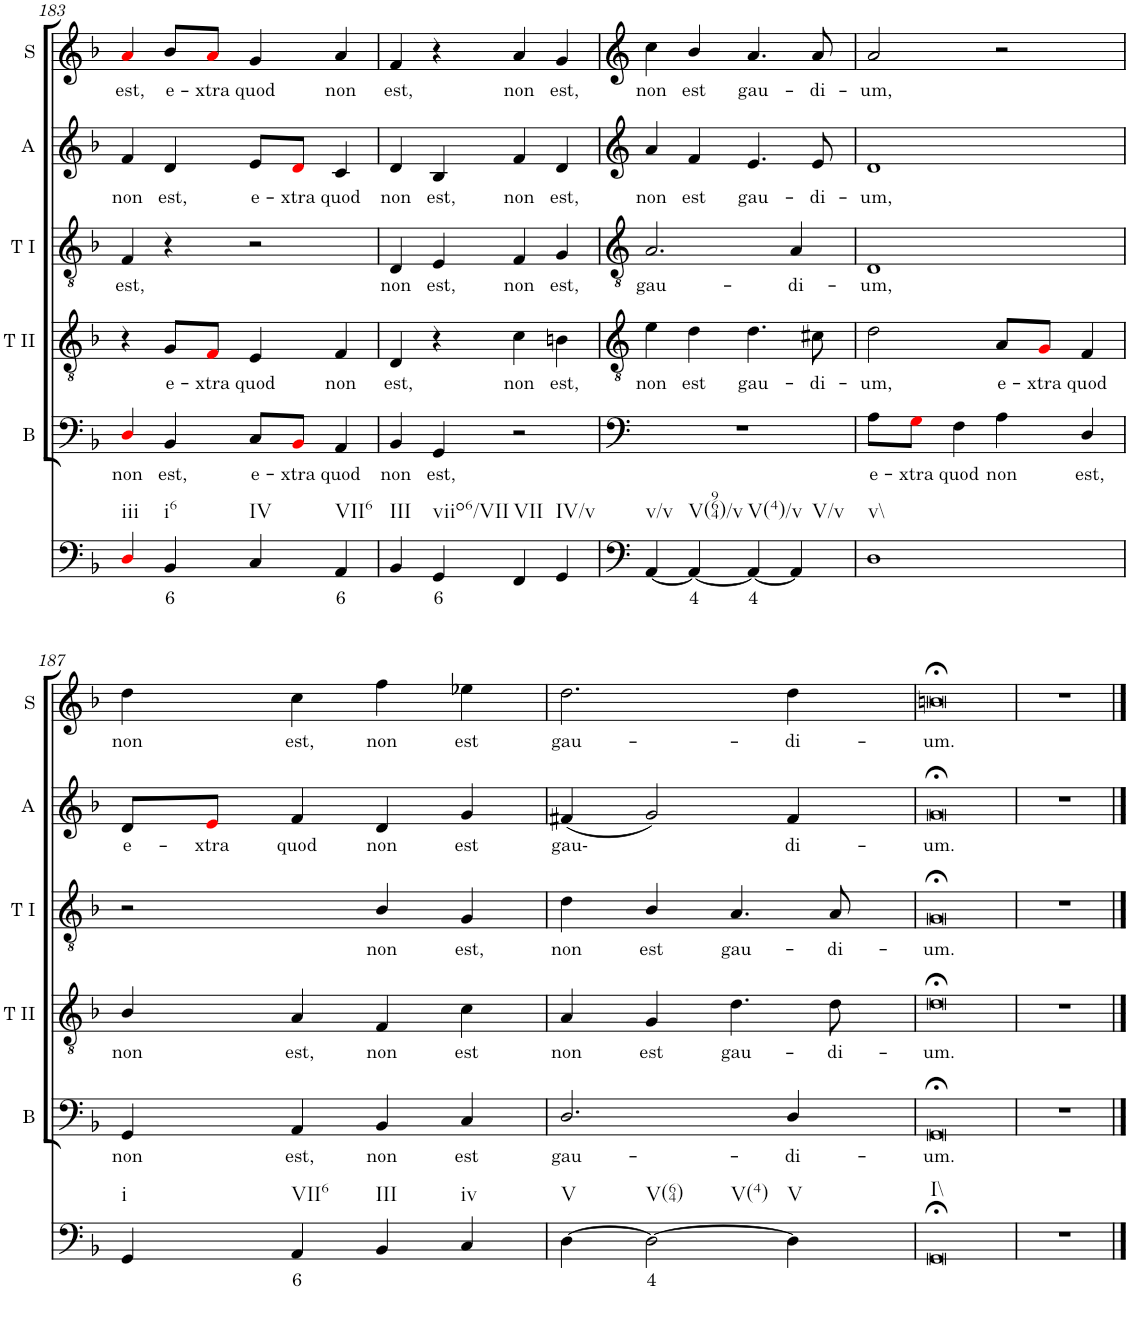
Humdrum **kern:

**kern	**text	**kern	**text	**kern	**text	**kern	**text	**kern	**text	**kern	**text
*part6	*part6	*part5	*part5	*part4	*part4	*part3	*part3	*part2	*part2	*part1	*part1
*staff6	*staff6	*staff5	*staff5	*staff4	*staff4	*staff3	*staff3	*staff2	*staff2	*staff1	*staff1
*I"Continuo	*	*I"Bass	*	*I"Tenor II	*	*I"Tenor I	*	*I"Alto	*	*I"Soprano	*
*	*	*I'B	*	*I'T II	*	*I'T I	*	*I'A	*	*I'S	*
!!LO:PB:g=z
*clefF4	*	*clefF4	*	*clefF4	*	*clefF4	*	*clefF4	*	*clefF4	*
*k[b-]	*	*k[b-]	*	*k[b-]	*	*k[b-]	*	*k[b-]	*	*k[b-]	*
*	*	*	*	*	*	*	*	*M4/4	*	*M4/4	*
=183	=183	=183	=183	=183	=183	=183	=183	=183	=183	=183	=183
!LO:TX:b:t=iii	!	!	!	!	!	!	!	!	!	!	!
!	!	!	!LO:LY:b	!	!	!	!LO:LY:b	!	!LO:LY:b	!	!LO:LY:b
4Di/	.	4Di/	non	4r	.	4F/	est,	4f/	non	4ai/	est,
!LO:TX:b:t=i6	!	!	!	!	!	!	!	!	!	!	!
!	!LO:LY:b	!	!LO:LY:b	!	!LO:LY:b	!	!	!	!LO:LY:b	!	!LO:LY:b
4BB-/	6	4BB-/	est,	8G/L	e-	4r	.	4d/	est,	8b-/L	e-
!	!	!	!	!	!LO:LY:b	!	!	!	!	!	!LO:LY:b
.	.	.	.	8Fi/J	xtra	.	.	.	.	8ai/J	xtra
!LO:TX:b:t=IV	!	!	!	!	!	!	!	!	!	!	!
!	!	!	!LO:LY:b	!	!LO:LY:b	!	!	!	!LO:LY:b	!	!LO:LY:b
4C/	.	8C/L	e-	4E/	quod	2r	.	8e/L	e-	4g/	quod
!	!	!	!LO:LY:b	!	!	!	!	!	!LO:LY:b	!	!
.	.	8BB-i/J	xtra	.	.	.	.	8di/J	xtra	.	.
!LO:TX:b:t=VII6	!	!	!	!	!	!	!	!	!	!	!
!	!LO:LY:b	!	!LO:LY:b	!	!LO:LY:b	!	!	!	!LO:LY:b	!	!LO:LY:b
4AA/	6	4AA/	quod	4F/	non	.	.	4c/	quod	4a/	non
=184	=184	=184	=184	=184	=184	=184	=184	=184	=184	=184	=184
!LO:TX:b:t=III	!	!	!	!	!	!	!	!	!	!	!
!	!	!	!LO:LY:b	!	!LO:LY:b	!	!LO:LY:b	!	!LO:LY:b	!	!LO:LY:b
4BB-/	.	4BB-/	non	4D/	est,	4D/	non	4d/	non	4f/	est,
!LO:TX:b:t=viio6/VII	!	!	!	!	!	!	!	!	!	!	!
!	!LO:LY:b	!	!LO:LY:b	!	!	!	!LO:LY:b	!	!LO:LY:b	!	!
4GG/	6	4GG/	est,	4r	.	4E/	est,	4B-/	est,	4r	.
!LO:TX:b:t=VII	!	!	!	!	!	!	!	!	!	!	!
!	!	!	!	!	!LO:LY:b	!	!LO:LY:b	!	!LO:LY:b	!	!LO:LY:b
4FF/	.	2r	.	4c\	non	4F/	non	4f/	non	4a/	non
!LO:TX:b:t=IV/v	!	!	!	!	!	!	!	!	!	!	!
!	!	!	!	!	!LO:LY:b	!	!LO:LY:b	!	!LO:LY:b	!	!LO:LY:b
4GG/	.	.	.	4Bn\	est,	4G/	est,	4d/	est,	4g/	est,
=185	=185	=185	=185	=185	=185	=185	=185	=185	=185	=185	=185
!LO:TX:b:t=v/v	!	!	!	!	!	!	!	!	!	!	!
!	!	!	!	!	!LO:LY:b	!	!LO:LY:b	!	!LO:LY:b	!	!LO:LY:b
[4AA/	.	1r	.	4e\	non	2.A/	gau-	4a/	non	4cc\	non
!LO:TX:b:t=V(964)/v	!	!	!	!	!	!	!	!	!	!	!
!	!LO:LY:b	!	!	!	!LO:LY:b	!	!	!	!LO:LY:b	!	!LO:LY:b
4AA/_	4	.	.	4d\	est	.	.	4f/	est	4b-/	est
!LO:TX:b:t=V(4)/v	!	!	!	!	!	!	!	!	!	!	!
!	!LO:LY:b	!	!	!	!LO:LY:b	!	!	!	!LO:LY:b	!	!LO:LY:b
4AA/_	4	.	.	4.d\	gau-	.	.	4.e/	gau-	4.a/	gau-
!LO:TX:b:t=V/v	!	!	!	!	!	!	!	!	!	!	!
!	!	!	!	!	!	!	!LO:LY:b	!	!	!	!
4AA/]	.	.	.	.	.	4A/	di-	.	.	.	.
!	!	!	!	!	!LO:LY:b	!	!	!	!LO:LY:b	!	!LO:LY:b
.	.	.	.	8c#X\	di-	.	.	8e/	di-	8a/	di-
=186	=186	=186	=186	=186	=186	=186	=186	=186	=186	=186	=186
!LO:TX:b:t=v\\	!	!	!	!	!	!	!	!	!	!	!
!	!	!	!LO:LY:b	!	!LO:LY:b	!	!LO:LY:b	!	!LO:LY:b	!	!LO:LY:b
1D	.	8A\L	e-	2d\	um,	1D	um,	1d	um,	2a/	um,
!	!	!	!LO:LY:b	!	!	!	!	!	!	!	!
.	.	8Gi\J	xtra	.	.	.	.	.	.	.	.
!	!	!	!LO:LY:b	!	!	!	!	!	!	!	!
.	.	4F\	quod	.	.	.	.	.	.	.	.
!	!	!	!LO:LY:b	!	!LO:LY:b	!	!	!	!	!	!
.	.	4A\	non	8A/L	e-	.	.	.	.	2r	.
!	!	!	!	!	!LO:LY:b	!	!	!	!	!	!
.	.	.	.	8Gi/J	xtra	.	.	.	.	.	.
!	!	!	!LO:LY:b	!	!LO:LY:b	!	!	!	!	!	!
.	.	4D/	est,	4F/	quod	.	.	.	.	.	.
!!LO:LB:g=z
=187	=187	=187	=187	=187	=187	=187	=187	=187	=187	=187	=187
!LO:TX:b:t=i	!	!	!	!	!	!	!	!	!	!	!
!	!	!	!LO:LY:b	!	!LO:LY:b	!	!	!	!LO:LY:b	!	!LO:LY:b
4GG/	.	4GG/	non	4B-/	non	2r	.	8d/L	e-	4dd\	non
!	!	!	!	!	!	!	!	!	!LO:LY:b	!	!
.	.	.	.	.	.	.	.	8ei/J	xtra	.	.
!LO:TX:b:t=VII6	!	!	!	!	!	!	!	!	!	!	!
!	!LO:LY:b	!	!LO:LY:b	!	!LO:LY:b	!	!	!	!LO:LY:b	!	!LO:LY:b
4AA/	6	4AA/	est,	4A/	est,	.	.	4f/	quod	4cc\	est,
!LO:TX:b:t=III	!	!	!	!	!	!	!	!	!	!	!
!	!	!	!LO:LY:b	!	!LO:LY:b	!	!LO:LY:b	!	!LO:LY:b	!	!LO:LY:b
4BB-/	.	4BB-/	non	4F/	non	4B-/	non	4d/	non	4ff\	non
!LO:TX:b:t=iv	!	!	!	!	!	!	!	!	!	!	!
!	!	!	!LO:LY:b	!	!LO:LY:b	!	!LO:LY:b	!	!LO:LY:b	!	!LO:LY:b
4C/	.	4C/	est	4c\	est	4G/	est,	4g/	est	4ee-X\	est
=188	=188	=188	=188	=188	=188	=188	=188	=188	=188	=188	=188
!LO:TX:b:t=V	!	!	!	!	!	!	!	!	!	!	!
!	!	!	!LO:LY:b	!	!LO:LY:b	!	!LO:LY:b	!	!LO:LY:b	!	!LO:LY:b
[4D\	.	2.D/	gau-	4A/	non	4d\	non	(4f#X/	gau-	2.dd\	gau-
!LO:TX:b:t=V(64)	!	!	!	!	!	!	!	!	!	!	!
!LO:TX:b:t=V(4)	!	!	!	!	!	!	!	!	!	!	!
!	!LO:LY:b	!	!	!	!LO:LY:b	!	!LO:LY:b	!	!	!	!
2D\_	4	.	.	4G/	est	4B-/	est	2g/)	.	.	.
!	!	!	!	!	!LO:LY:b	!	!LO:LY:b	!	!	!	!
.	.	.	.	4.d\	gau-	4.A/	gau-	.	.	.	.
!LO:TX:b:t=V	!	!	!	!	!	!	!	!	!	!	!
!	!	!	!LO:LY:b	!	!	!	!	!	!LO:LY:b	!	!LO:LY:b
4D\]	.	4D/	di-	.	.	.	.	4f#/	di-	4dd\	di-
!	!	!	!	!	!LO:LY:b	!	!LO:LY:b	!	!	!	!
.	.	.	.	8d\	di-	8A/	di-	.	.	.	.
=189	=189	=189	=189	=189	=189	=189	=189	=189	=189	=189	=189
!LO:TX:b:t=I\\	!	!	!	!	!	!	!	!	!	!	!
!	!	!	!LO:LY:b	!	!LO:LY:b	!	!LO:LY:b	!	!LO:LY:b	!	!LO:LY:b
[1GG	.	[1GG	um.	[1d	um.	[1G	um.	[1g	um.	[1bn	um.
=190	=190	=190	=190	=190	=190	=190	=190	=190	=190	=190	=190
1r	.	1r	.	1r	.	1r	.	1r	.	1r	.
1GG;<]	.	1GG;<]	.	1d;<]	.	1G;<]	.	1g;<]	.	1b;<]	.
==	==	==	==	==	==	==	==	==	==	==	==
*-	*-	*-	*-	*-	*-	*-	*-	*-	*-	*-	*-
